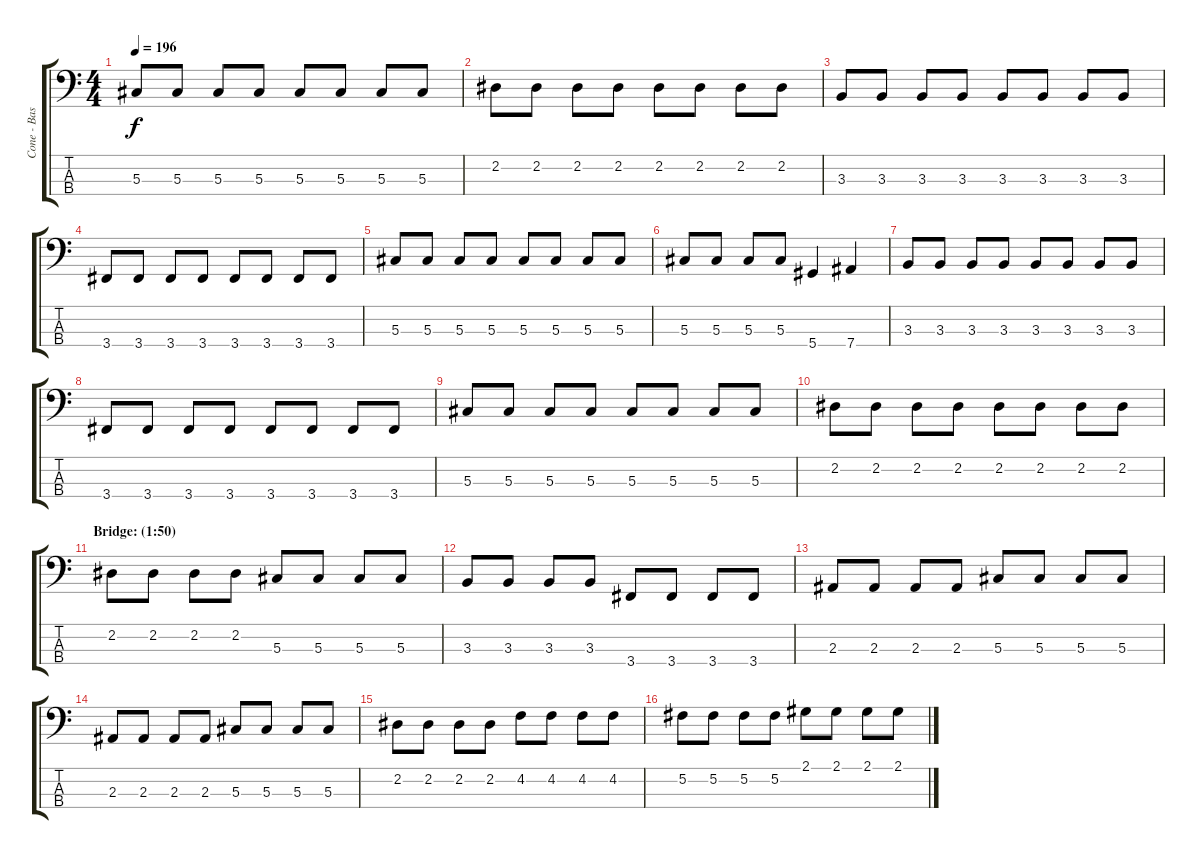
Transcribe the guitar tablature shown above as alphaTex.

\track ("Cone - Bass" "Cone - Bas") {instrument electricbassfinger}
\staff {score tabs}
\tuning (Gb2 Db2 Ab1 Eb1) {hide}
\ts (4 4)
\tempo 196
\clef f4
\ks c
5.3.8{dy f} 5.3.8 5.3.8 5.3.8 5.3.8 5.3.8 5.3.8 5.3.8 |
2.2.8 2.2.8 2.2.8 2.2.8 2.2.8 2.2.8 2.2.8 2.2.8 |
3.3.8 3.3.8 3.3.8 3.3.8 3.3.8 3.3.8 3.3.8 3.3.8 |
3.4.8 3.4.8 3.4.8 3.4.8 3.4.8 3.4.8 3.4.8 3.4.8 |
5.3.8 5.3.8 5.3.8 5.3.8 5.3.8 5.3.8 5.3.8 5.3.8 |
5.3.8 5.3.8 5.3.8 5.3.8 5.4.4 7.4.4 |
3.3.8 3.3.8 3.3.8 3.3.8 3.3.8 3.3.8 3.3.8 3.3.8 |
3.4.8 3.4.8 3.4.8 3.4.8 3.4.8 3.4.8 3.4.8 3.4.8 |
5.3.8 5.3.8 5.3.8 5.3.8 5.3.8 5.3.8 5.3.8 5.3.8 |
2.2.8 2.2.8 2.2.8 2.2.8 2.2.8 2.2.8 2.2.8 2.2.8 |
\section ("" "Bridge: (1:50)")
2.2.8 2.2.8 2.2.8 2.2.8 5.3.8 5.3.8 5.3.8 5.3.8 |
3.3.8 3.3.8 3.3.8 3.3.8 3.4.8 3.4.8 3.4.8 3.4.8 |
2.3.8 2.3.8 2.3.8 2.3.8 5.3.8 5.3.8 5.3.8 5.3.8 |
2.3.8 2.3.8 2.3.8 2.3.8 5.3.8 5.3.8 5.3.8 5.3.8 |
2.2.8 2.2.8 2.2.8 2.2.8 4.2.8 4.2.8 4.2.8 4.2.8 |
5.2.8 5.2.8 5.2.8 5.2.8 2.1.8 2.1.8 2.1.8 2.1.8
